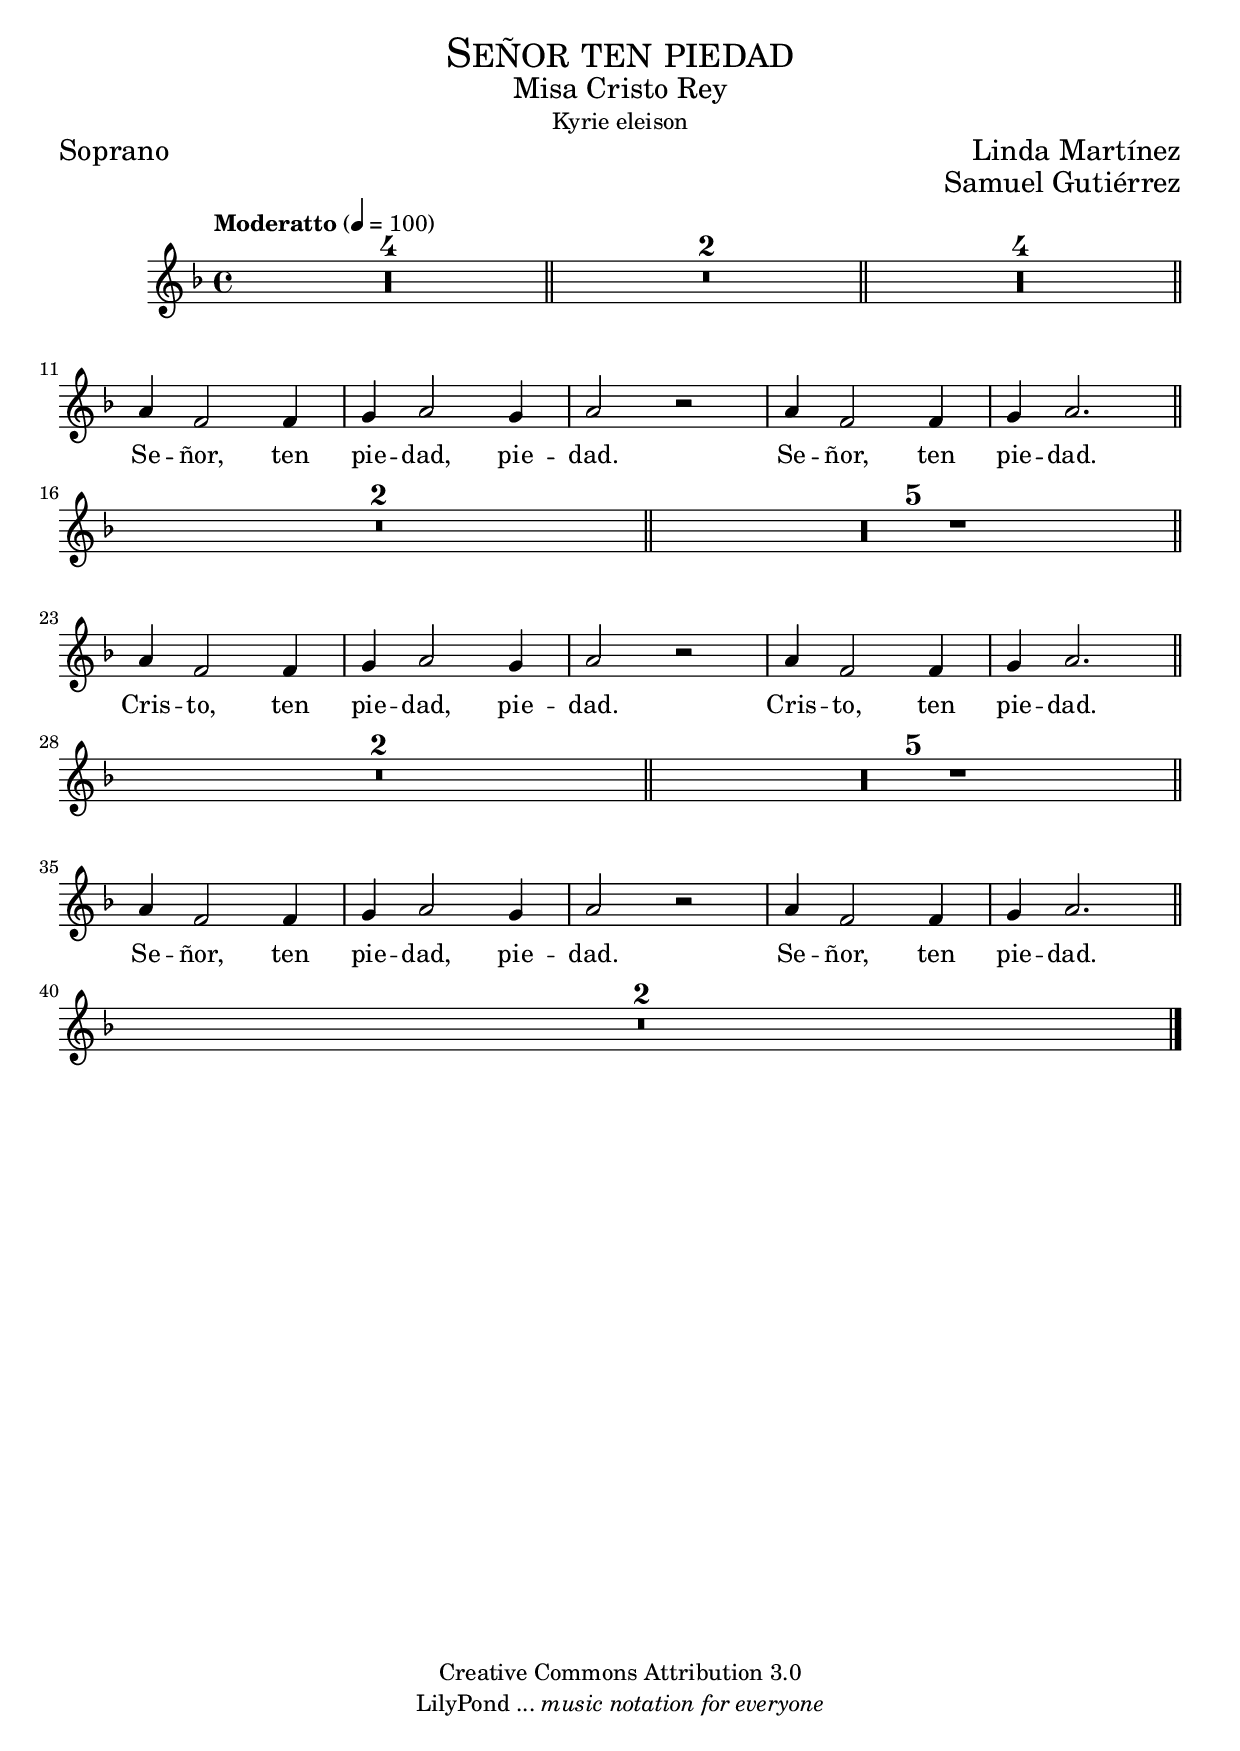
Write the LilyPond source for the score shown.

% ****************************************************************
%   Señor ten piedad - Renaissance way melody
%	Music and accompaniment by serachsam
% ****************************************************************
\language "espanol"
\version "2.23.2"

% --- Global parameters
particle = 1
jump = \break

% --- Includes
\include "global.ily"
soprano_music = \relative do' {
  \compressEmptyMeasures

  R1*10 | #(if (= particle 1) jump "") % 10
  la'4 fa2 fa4 |
  sol4 la2 sol4 |
  la2 r |
  la4 fa2 fa4 |
  sol4 la2. | #(if (= particle 1) jump "") % 15
  R1*7 | #(if (= particle 1) jump "") % 22
  la4 fa2 fa4 |
  sol4 la2 sol4 |
  la2 r |
  la4 fa2 fa4 |
  sol4 la2. | #(if (= particle 1) jump "") % 27
  R1*7 | #(if (= particle 1) jump "") % 34
  la4 fa2 fa4 |
  sol4 la2 sol4 |
  la2 r |
  la4 fa2 fa4 |
  sol4 la2. | #(if (= particle 1) jump "") % 39
  R1*2 |
}

soprano_lyrics = \lyricmode {
    Se -- ñor, ten pie -- dad, pie -- dad. Se -- ñor, ten pie -- dad.
    Cris -- to, ten pie -- dad, pie -- dad. Cris -- to, ten pie -- dad.
    Se -- ñor, ten pie -- dad, pie -- dad. Se -- ñor, ten pie -- dad.
}


% --- Global size
% #(set-global-staff-size 20)

% --- Header
\markup { \fill-line { \center-column { \fontsize #5 \smallCaps "Señor ten piedad" \fontsize #2 "Misa Cristo Rey" "Kyrie eleison" } } }
\markup { \fill-line { \fontsize #2 "Soprano" \right-column { \fontsize #2 "Linda Martínez" } } }
\markup { \fill-line { " " \right-column { \fontsize #2 "Samuel Gutiérrez" } } }
\header {
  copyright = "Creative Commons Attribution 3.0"
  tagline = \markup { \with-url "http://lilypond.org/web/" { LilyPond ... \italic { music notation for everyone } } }
  breakbefore = ##t
}

% --- Music

% --- Harmony

\score {
  <<
    \new Staff <<
      \set Staff.midiInstrument = #"choir aahs"
      \set Staff.midiMaximumVolume = #1.5

      \new Voice = "soprano" <<
        \global \soprano_music
      >>\new Lyrics = "soprano"
      \context Lyrics = "soprano" \lyricsto "soprano" \soprano_lyrics
    >>
  >>
  \midi { }
  \layout { }
}

% --- Paper
\paper{
  #(set-default-paper-size "letter")
  page-breaking = #ly:page-turn-breaking
}
